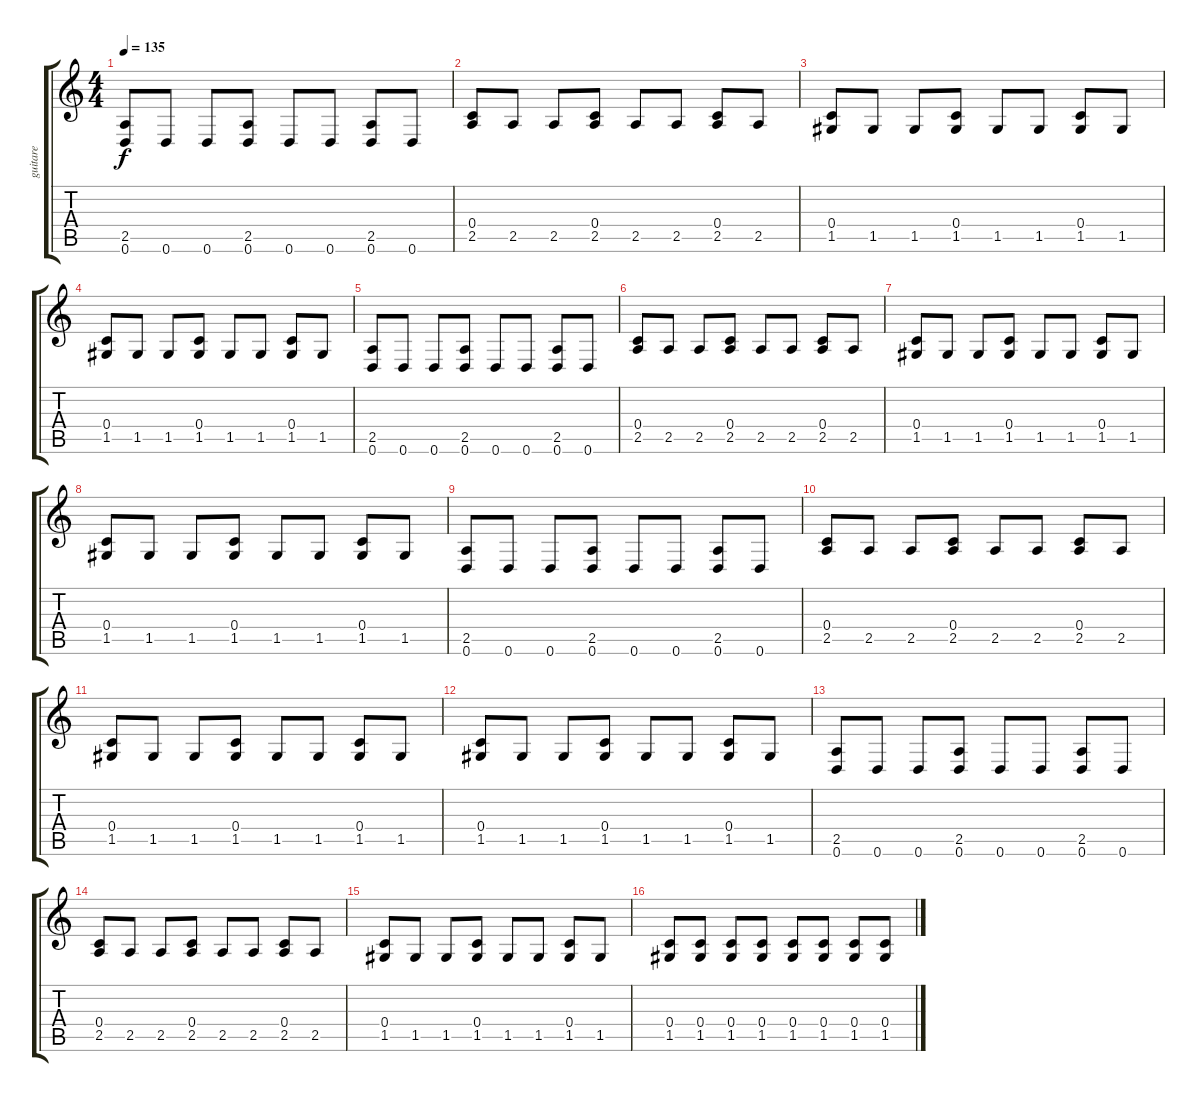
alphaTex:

\track ("guitare" "guitare") {instrument distortionguitar}
\staff {score tabs}
\tuning (D4 A3 F3 C3 G2 D2) {hide}
\ts (4 4)
\tempo 135
\clef g2
\ks c
(2.5 0.6).8{dy f} 0.6.8 0.6.8 (2.5 0.6).8 0.6.8 0.6.8 (2.5 0.6).8 0.6.8 |
(0.4 2.5).8 2.5.8 2.5.8 (0.4 2.5).8 2.5.8 2.5.8 (0.4 2.5).8 2.5.8 |
(0.4 1.5).8 1.5.8 1.5.8 (0.4 1.5).8 1.5.8 1.5.8 (0.4 1.5).8 1.5.8 |
(0.4 1.5).8 1.5.8 1.5.8 (0.4 1.5).8 1.5.8 1.5.8 (0.4 1.5).8 1.5.8 |
(2.5 0.6).8 0.6.8 0.6.8 (2.5 0.6).8 0.6.8 0.6.8 (2.5 0.6).8 0.6.8 |
(0.4 2.5).8 2.5.8 2.5.8 (0.4 2.5).8 2.5.8 2.5.8 (0.4 2.5).8 2.5.8 |
(0.4 1.5).8 1.5.8 1.5.8 (0.4 1.5).8 1.5.8 1.5.8 (0.4 1.5).8 1.5.8 |
(0.4 1.5).8 1.5.8 1.5.8 (0.4 1.5).8 1.5.8 1.5.8 (0.4 1.5).8 1.5.8 |
(2.5 0.6).8 0.6.8 0.6.8 (2.5 0.6).8 0.6.8 0.6.8 (2.5 0.6).8 0.6.8 |
(0.4 2.5).8 2.5.8 2.5.8 (0.4 2.5).8 2.5.8 2.5.8 (0.4 2.5).8 2.5.8 |
(0.4 1.5).8 1.5.8 1.5.8 (0.4 1.5).8 1.5.8 1.5.8 (0.4 1.5).8 1.5.8 |
(0.4 1.5).8 1.5.8 1.5.8 (0.4 1.5).8 1.5.8 1.5.8 (0.4 1.5).8 1.5.8 |
(2.5 0.6).8 0.6.8 0.6.8 (2.5 0.6).8 0.6.8 0.6.8 (2.5 0.6).8 0.6.8 |
(0.4 2.5).8 2.5.8 2.5.8 (0.4 2.5).8 2.5.8 2.5.8 (0.4 2.5).8 2.5.8 |
(0.4 1.5).8 1.5.8 1.5.8 (0.4 1.5).8 1.5.8 1.5.8 (0.4 1.5).8 1.5.8 |
(0.4 1.5).8 (0.4 1.5).8 (0.4 1.5).8 (0.4 1.5).8 (0.4 1.5).8 (0.4 1.5).8 (0.4 1.5).8 (0.4 1.5).8
